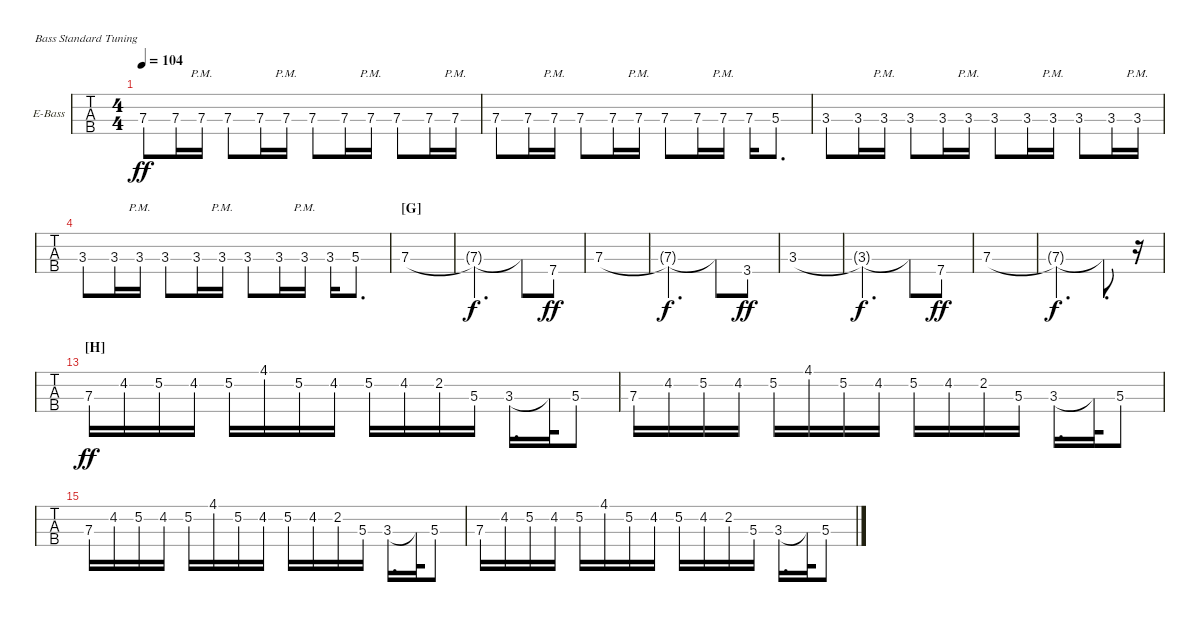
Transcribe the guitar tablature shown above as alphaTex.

\bracketExtendMode nobrackets
\firstSystemTrackNameOrientation horizontal
\otherSystemsTrackNameOrientation horizontal
\defaultBarNumberDisplay FirstOfSystem
\track ("Bass" "E-Bass") {instrument electricbassfinger}
\staff {tabs}
\tuning (G2 D2 A1 E1)
\ts (4 4)
\tempo 104
\clef f4
\scale
0.255422
\ks c
7.3.8{dy ff} 7.3.16 7.3{pm}.16 7.3.8 7.3.16 7.3{pm}.16 7.3.8 7.3.16 7.3{pm}.16 7.3.8 7.3.16 7.3{pm}.16 |
\scale
0.244578 7.3.8 7.3.16 7.3{pm}.16 7.3.8 7.3.16 7.3{pm}.16 7.3.8 7.3.16 7.3{pm}.16 7.3.16 5.3.8{d} |
\scale
0.255422 3.3.8 3.3.16 3.3{pm}.16 3.3.8 3.3.16 3.3{pm}.16 3.3.8 3.3.16 3.3{pm}.16 3.3.8 3.3.16 3.3{pm}.16 |
\scale
0.244578 3.3.8 3.3.16 3.3{pm}.16 3.3.8 3.3.16 3.3{pm}.16 3.3.8 3.3.16 3.3{pm}.16 3.3.16 5.3.8{d} |
\section ("G" "")
\scale
0.1875 7.3.1 |
\scale
0.3125 7.3{t}.2{d dy f} 7.3{t}.8 7.4.8{dy ff} |
\scale
0.1875 7.3.1 |
\scale
0.3125 7.3{t}.2{d dy f} 7.3{t}.8 3.4.8{dy ff} |
\scale
0.181818 3.3.1 |
\scale
0.30303 3.3{t}.2{d dy f} 3.3{t}.8 7.4.8{dy ff} |
\scale
0.181818 7.3.1 |
\scale
0.333333 7.3{t}.2{d dy f} 7.3{t}.8{d} r.16 |
\section ("H" "")
\scale
0.25 7.3.16{dy ff} 4.2.16 5.2.16 4.2.16 5.2.16 4.1.16 5.2.16 4.2.16 5.2.16 4.2.16 2.2.16 5.3.16 3.3.16{d} 3.3{t}.32 5.3.8 |
\scale
0.25 7.3.16 4.2.16 5.2.16 4.2.16 5.2.16 4.1.16 5.2.16 4.2.16 5.2.16 4.2.16 2.2.16 5.3.16 3.3.16{d} 3.3{t}.32 5.3.8 |
\scale
0.25 7.3.16 4.2.16 5.2.16 4.2.16 5.2.16 4.1.16 5.2.16 4.2.16 5.2.16 4.2.16 2.2.16 5.3.16 3.3.16{d} 3.3{t}.32 5.3.8 |
\scale
0.25 7.3.16 4.2.16 5.2.16 4.2.16 5.2.16 4.1.16 5.2.16 4.2.16 5.2.16 4.2.16 2.2.16 5.3.16 3.3.16{d} 3.3{t}.32 5.3.8
